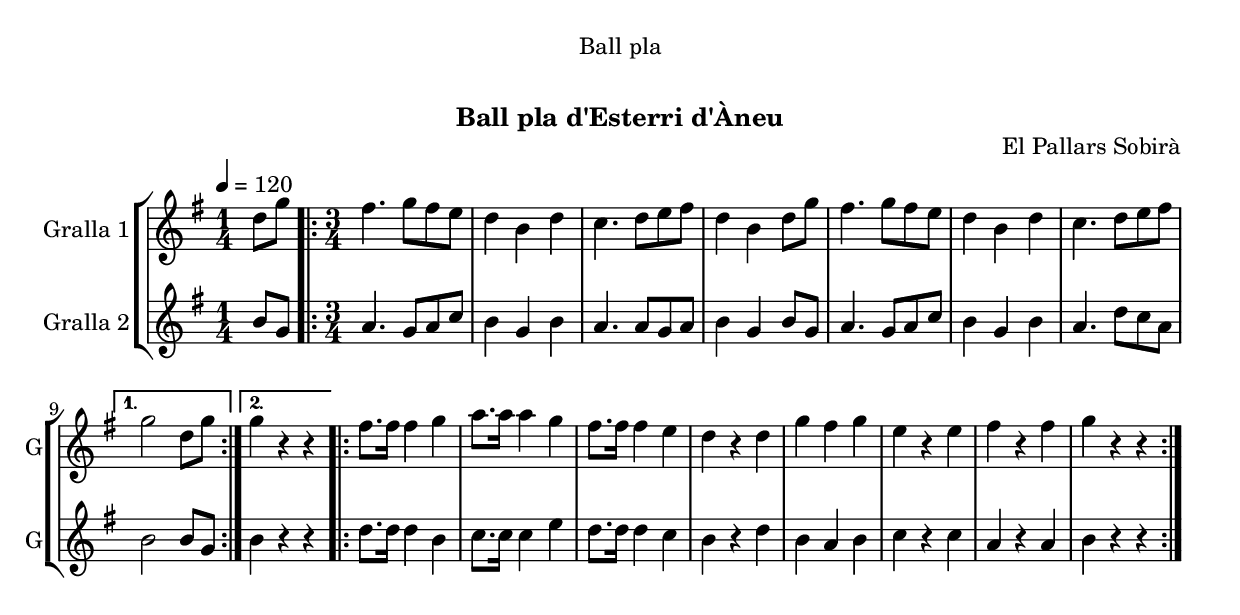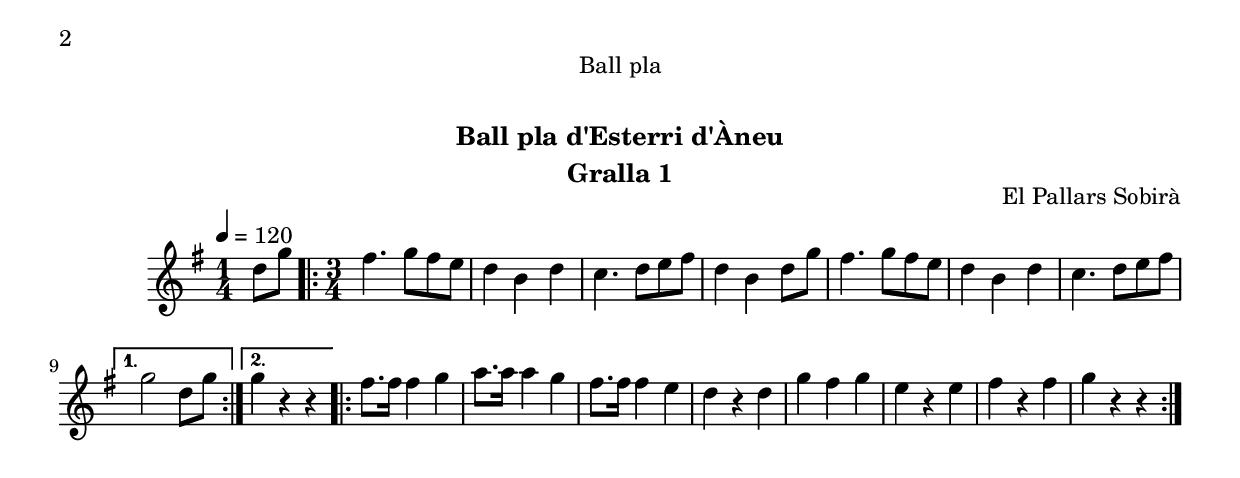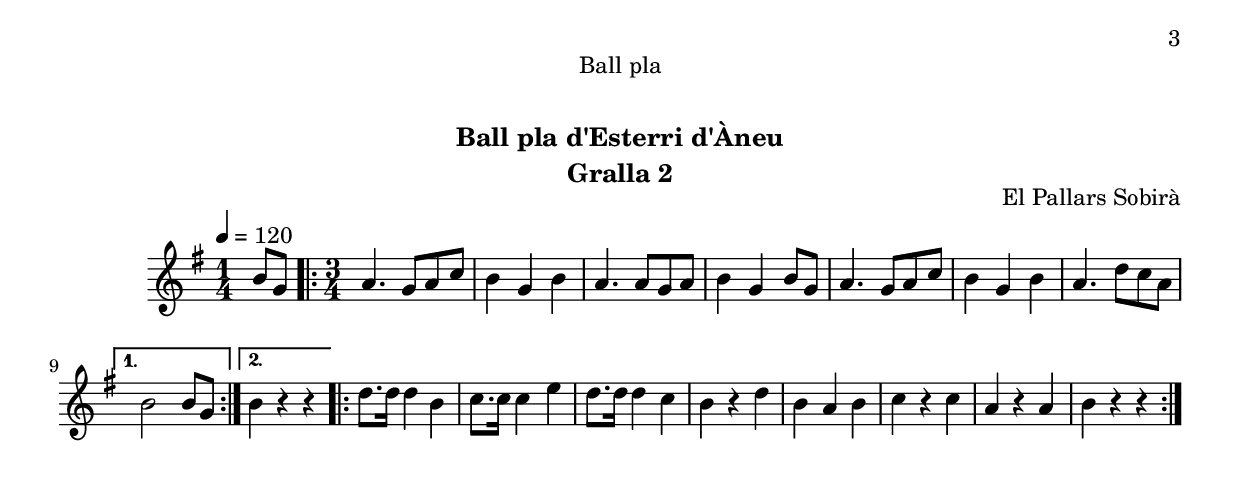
\version "2.22.1"

\header {
  dedication="Ball pla"
  title="     "
  subtitle="Ball pla d'Esterri d'Àneu"
  subsubtitle=""
  poet=""
  meter=""
  piece=""
  composer=""
  arranger=""
  opus="El Pallars Sobirà"
  instrument=""
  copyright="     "
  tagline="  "
}

liniaroAa =
\relative d''
{
  \tempo 4=120
  \clef treble
  \key g \major
  \time 1/4
  d8 g  |
  \time 3/4   \repeat volta 2 { fis4. g8 fis e  |
  d4 b d  |
  c4. d8 e fis  |
  %05
  d4 b d8 g  |
  fis4. g8 fis e  |
  d4 b d  |
  c4. d8 e fis }
  \alternative { { g2 d8 g }
  %10
  { g4 r r } }
  \repeat volta 2 { fis8. fis16 fis4 g  |
  a8. a16 a4 g  |
  fis8. fis16 fis4 e  |
  d4 r d  |
  %15
  g4 fis g  |
  e4 r e  |
  fis4 r fis  |
  g4 r r  | }
}

liniaroAb =
\relative b'
{
  \tempo 4=120
  \clef treble
  \key g \major
  \time 1/4
  b8 g  |
  \time 3/4   \repeat volta 2 { a4. g8 a c  |
  b4 g b  |
  a4. a8 g a  |
  %05
  b4 g b8 g  |
  a4. g8 a c  |
  b4 g b  |
  a4. d8 c a }
  \alternative { { b2 b8 g }
  %10
  { b4 r r } }
  \repeat volta 2 { d8. d16 d4 b  |
  c8. c16 c4 e  |
  d8. d16 d4 c  |
  b4 r d  |
  %15
  b4 a b  |
  c4 r c  |
  a4 r a  |
  b4 r r  | }
}

\bookpart {
  \score {
    \new StaffGroup {
      \override Score.RehearsalMark #'self-alignment-X = #LEFT
      <<
        \new Staff \with {instrumentName = #"Gralla 1" shortInstrumentName = #"G"} \liniaroAa
        \new Staff \with {instrumentName = #"Gralla 2" shortInstrumentName = #"G"} \liniaroAb
      >>
    }
    \layout {}
  }
  \score { \unfoldRepeats
    \new StaffGroup {
      \override Score.RehearsalMark #'self-alignment-X = #LEFT
      <<
        \new Staff \with {instrumentName = #"Gralla 1" shortInstrumentName = #"G"} \liniaroAa
        \new Staff \with {instrumentName = #"Gralla 2" shortInstrumentName = #"G"} \liniaroAb
      >>
    }
    \midi {
      \set Staff.midiInstrument = "oboe"
      \set DrumStaff.midiInstrument = "drums"
    }
  }
}

\bookpart {
  \header {instrument="Gralla 1"}
  \score {
    \new StaffGroup {
      \override Score.RehearsalMark #'self-alignment-X = #LEFT
      <<
        \new Staff \liniaroAa
      >>
    }
    \layout {}
  }
  \score { \unfoldRepeats
    \new StaffGroup {
      \override Score.RehearsalMark #'self-alignment-X = #LEFT
      <<
        \new Staff \liniaroAa
      >>
    }
    \midi {
      \set Staff.midiInstrument = "oboe"
      \set DrumStaff.midiInstrument = "drums"
    }
  }
}

\bookpart {
  \header {instrument="Gralla 2"}
  \score {
    \new StaffGroup {
      \override Score.RehearsalMark #'self-alignment-X = #LEFT
      <<
        \new Staff \liniaroAb
      >>
    }
    \layout {}
  }
  \score { \unfoldRepeats
    \new StaffGroup {
      \override Score.RehearsalMark #'self-alignment-X = #LEFT
      <<
        \new Staff \liniaroAb
      >>
    }
    \midi {
      \set Staff.midiInstrument = "oboe"
      \set DrumStaff.midiInstrument = "drums"
    }
  }
}

